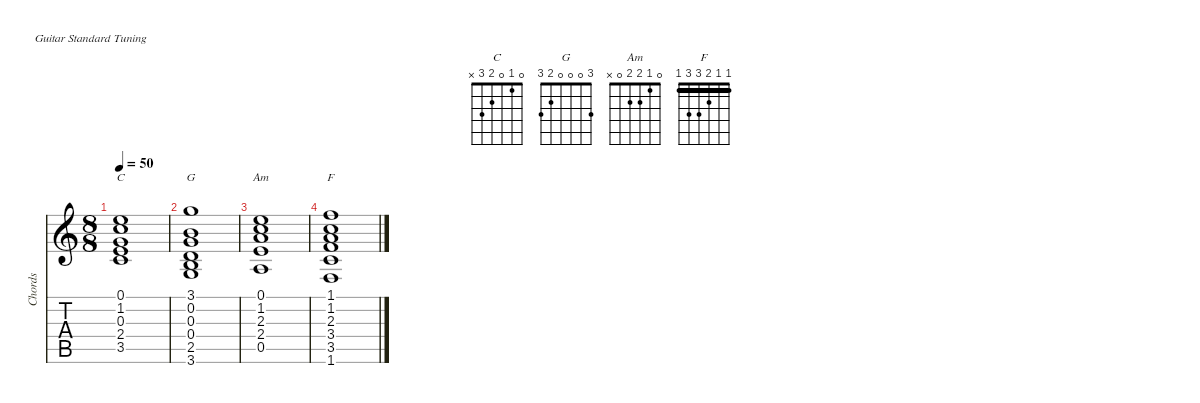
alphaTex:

\defaultSystemsLayout 4
\hideDynamics
\bracketExtendMode nobrackets
\track ("Chords" "Chords") {defaultSystemsLayout 4 instrument acousticguitarsteel}
\staff {score tabs}
\tuning (E4 B3 G3 D3 A2 E2)
\chord ("C" 0 1 0 2 3 x) {showfingering false}
\chord ("G" 3 0 0 0 2 3) {showfingering false}
\chord ("Am" 0 1 2 2 0 x) {showfingering false}
\chord ("F" 1 1 2 3 3 1) {showfingering false barre (1 1)}
\ts (8 8)
\beaming (8 2 2 2 2)
\tempo 50
\clef g2
\scale
0.345904
\ks c
(3.5 2.4 0.3 1.2 0.1).1{ch "C" dy mf instrument acousticguitarsteel beam Up} |
\scale
0.211102 (3.6 2.5 0.4 0.3 0.2 3.1).1{ch "G" beam Up} |
\scale
0.211102 (0.5 2.4 2.3 1.2 0.1).1{ch "Am" beam Up} |
\scale
0.231893 (1.6 3.5 3.4 2.3 1.2 1.1).1{ch "F" beam Up}
